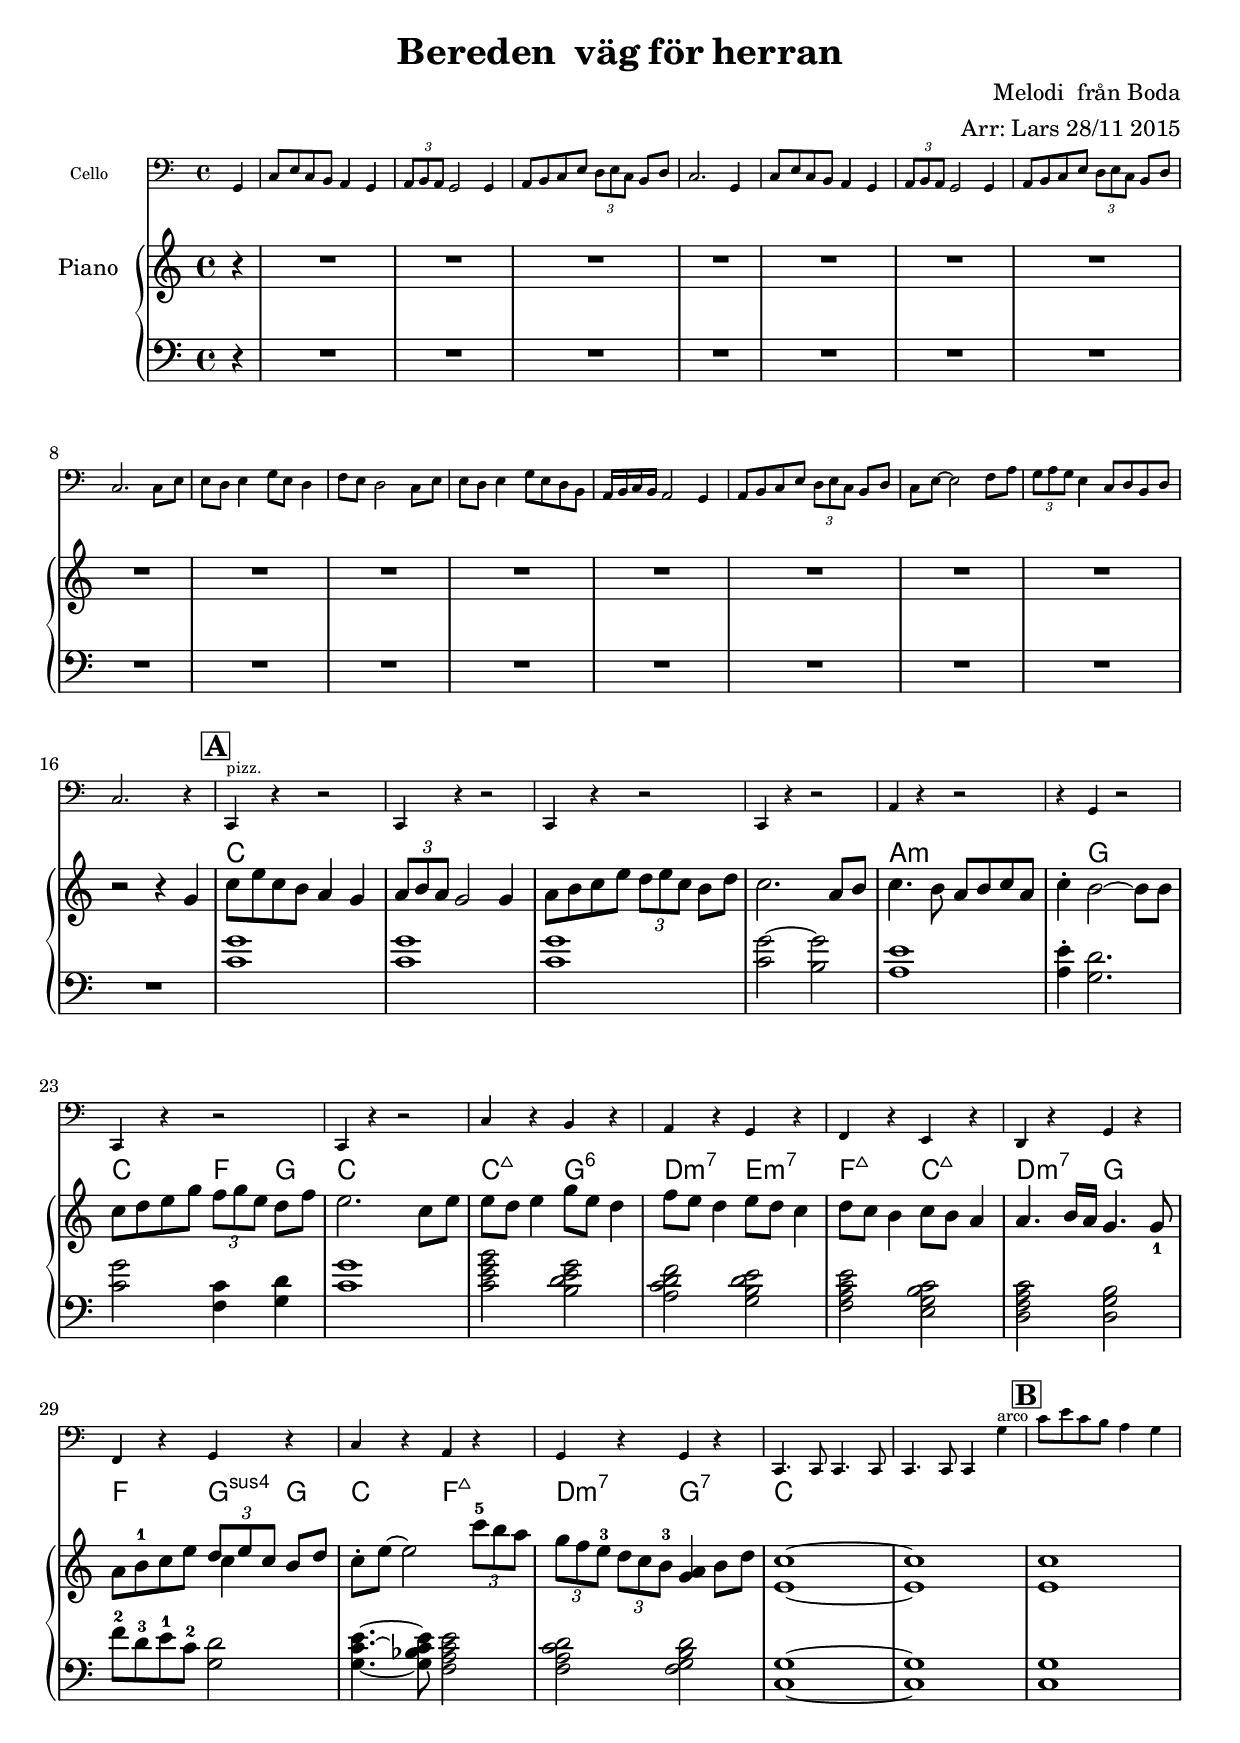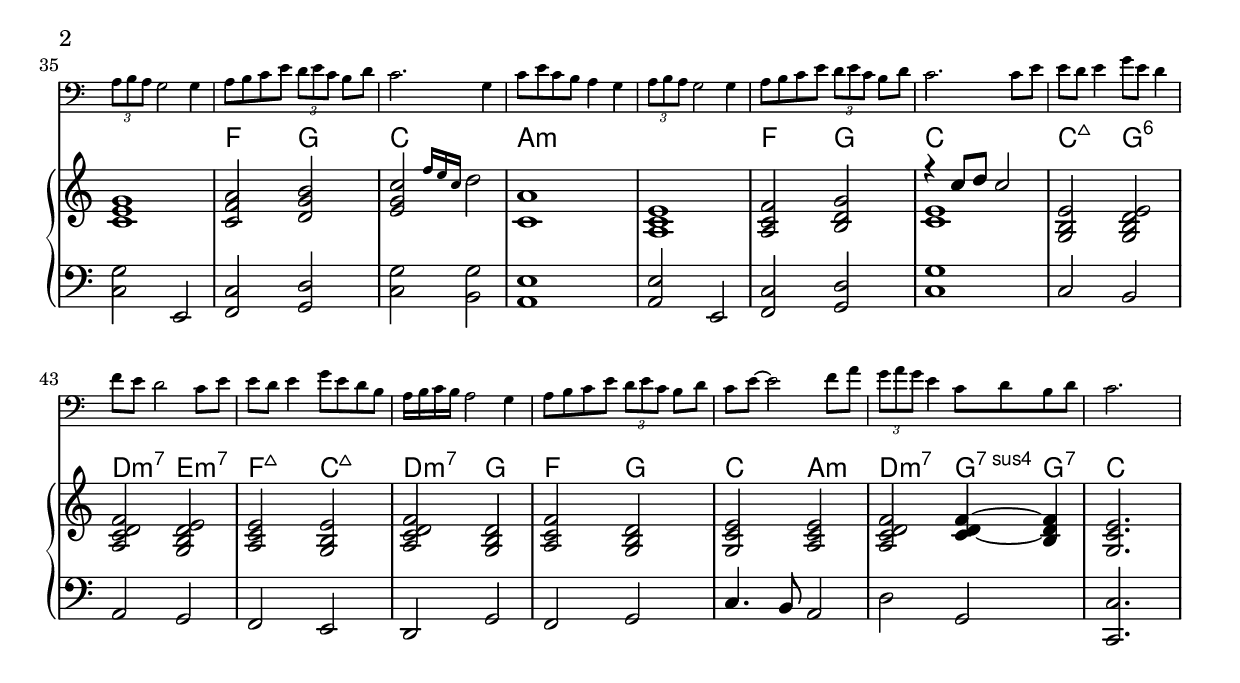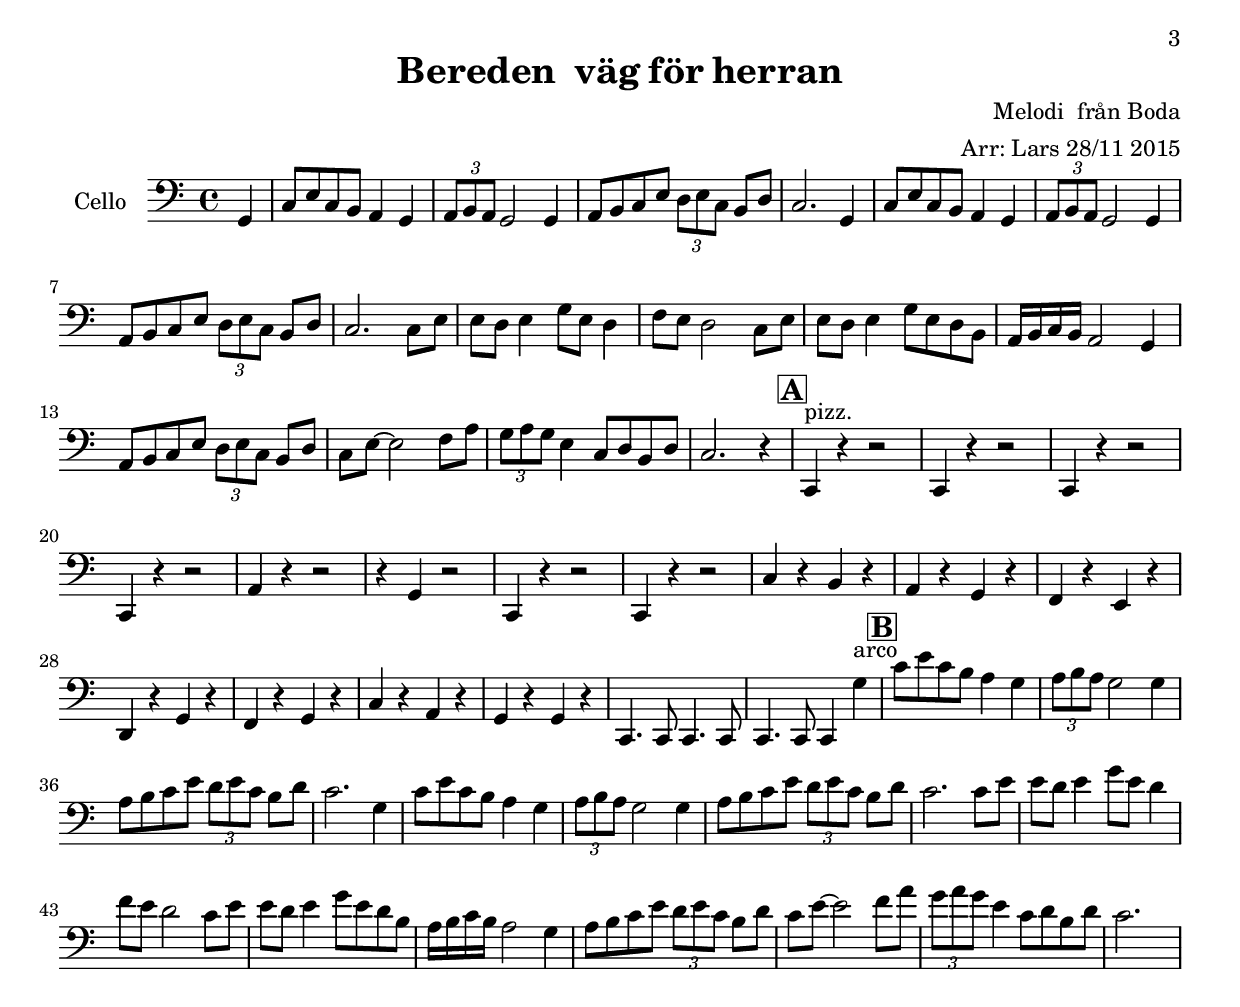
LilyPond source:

\version "2.19.15"

% Piano, left hand.

PianoLeft =
{
  \clef bass
  \key c \major
  \time 4/4
  % ----- Vers 1 (takt 1 - 16).
  \partial 4 r4
  R1*16
  % ----- Vers 2 (takt 17 - 32).
  % Takt 17 - 20.
  | <c' g'>1
  | <c' g'>1
  | <c' g'>1
  | <c' g'>2 ~ <b g'>2
  % Takt 21 - 24.
  | <a e'>1
  | <a e'>4-. <g d'>2.
  | <c' g'>2 <f c'>4 <g d'>
  | <c' g'>1
  % Takt 25 - 28.
  | <c' e' g' b'>2 <b d' e' g'>
  | <a c' d' f'> <g b d' e'>
  | <f a c' e'> <e g b c'>
  | <d f a c'> <d g b>
  % Takt 29 - 32.
  | f'8-2 d'-3 e'-1 c'-2 <g d'>2
  | <g c' e'>4. ~ <g bes c' e'>8 <f a c' e'>2
  | <f a c' d'>2 <f g b d'>
  | <c g>1 ~
  % Mellanspel (takt 33).
  | <c g>1
  % ----- Vers 3 (takt 34 - 49).
  % Takt 34 - 37.
  | <c g>1
  | <c g>2 e,
  | <f, c> <g, d>
  | <c g> <b, g>
  % Takt 38 - 41.
  | <a, e>1
  | <a, e>2 e,
  | <f, c> <g, d>
  | <c g>1
  % Takt 42 - 45.
  | c2 b,
  | a, g,
  | f, e,
  | d, g,
  % Takt 46 - 49.
  | f, g,
  | c4. b,8 a,2
  | d g,
  | <c, c>2. s4
}

% Piano, right hand.

PianoRight =
{
  \set Staff.instrumentName = #"Piano"
  \key c \major
  \time 4/4

  % ----- Vers 1 (takt 1 - 16).
  \partial 4 r4
  R1*15
  | r2 r4 g'4
  % ----- Vers 2 (takt 17 - 32).
  % Takt 17 - 20.
  | c''8 e'' c'' b' a'4 g'
  | \times 2/3 {a'8 b' a'} g'2 g'4
  | a'8 b' c'' e'' \times 2/3 {d''8 e'' c''} b'8 d''
  | c''2. a'8 b'
  % Takt 21 - 24.
  | c''4. b'8 a' b' c'' a'
  | c''4-. b'2 ~ b'8 b'8
  | c'' d'' e'' g'' \times 2/3 {f''8 g'' e''} d''8 f''
  | e''2. c''8 e''
  % Takt 25 - 28.
  | e''8 d'' e''4 g''8 e'' d''4
  | f''8 e'' d''4 e''8 d'' c''4
  | d''8 c'' b'4 c''8 b' a'4
  | a'4. b'16 a' g'4. g'8_1
  % Takt 29 - 32.
  | a' b'-1 c'' e''
  <<
  {
    \times 2/3 {d''8 e'' c''} b'8 d''
  } \\
  {
    c''4 s
  }
  >>
  | c''8-. e''8 ~ e''2 \times 2/3 {c'''8-5 b'' a''}
  | \times 2/3 {g'' f'' e''-3} \times 2/3 {d'' c'' b'-3} <g' a'>4 b'8 d''
  | <e' c''>1 ~
  % Mellanspel (takt 33)
  | <e' c''>1
  % ----- Vers 3 (takt 34 - 49).
  % Takt 34 - 37.
  | <e' c''>1
  | <c' e' g'>1
  | <c' f' a'>2 <d' g' b'>
  | <e' g' c''> \grace{ f''16 e'' c'' } d''2
  % Takt 38 - 41.
  | <c' a'>1
  | <a c' e'>1
  | <a c' f'>2 <b d' g'>
  |
  <<
  {
    r4 c''8 d'' c''2
  } \\
  {
    <c' e'>1
  }
  >>
  % Takt 42 - 45.
  | <g b e'>2 <g b d' e'>
  | <a c' d' f'> <g b d' e'>
  | <a c' e'> <g b e'>
  | <a c' d' f'> <g b d'>
  % Takt 46 - 49.
  | <a c' f'> <g b d'>
  | <g c' e'> <a c' e'>
  | <a c' d' f'> <c' d' f'>4 ~ <b d' f'>
  | <g c' e'>2. s4

}

% Cello.

melodiG =
{
  % Takt 1 - 4.
  | g'8 b' g' fis' e'4 d'4
  | \times 2/3 {e'8 fis' e'} d'2 d'4
  | e'8 fis' g' b' \times 2/3 {a'8 b' g'} fis'8 a'
  | g'2. d'4
  % Takt 5 - 8.
  | g'8 b' g' fis' e'4 d'4
  | \times 2/3 {e'8 fis' e'} d'2 d'4
  | e'8 fis' g' b' \times 2/3 {a'8 b' g'} fis'8 a'
  | g'2. g'8 b'
  % Takt 9 - 12.
  | b' a' b'4 d''8 b' a'4
  | c''8 b' a'2 g'8 b'
  | b' a' b'4 d''8 b' a' fis'
  | e'16 fis' g' fis' e'2 d'4
  % Takt 13 - 16.
  | e'8 fis' g' b' \times 2/3 { a'8 b' g'} fis'8 a'
  | g' b' ~ b'2 c''8 e''
  | \times 2/3 {d''8 e'' d''} b'4 g'8 a' fis' a'
  | g'2.
}

Cello =
{
  \set Staff.instrumentName = #"Cello"
  \set Score.markFormatter = #format-mark-box-letters % Letters in boxes.
  \clef bass
  \key c \major
  \time 4/4
  % ----- Vers 1.
  \partial 4 g,4
  \transpose g' c
  \melodiG r4
  % ----- Vers 2 (takt 17 - 32).
  % Takt 17 - 20.
  \mark \default
  | c,4^"pizz." r4 r2
  | c,4 r4 r2
  | c,4 r4 r2
  | c,4 r4 r2
  % Takt 21 - 24.
  | a,4 r4 r2
  | r4 g,4 r2
  | c,4 r4 r2
  | c,4 r4 r2
  % Takt 25 - 28.
  | c4 r b, r
  | a, r g, r
  | f, r e, r
  | d, r g, r
  % Takt 29 - 32.
  | f, r g, r
  | c r a, r
  | g, r g, r
  | c,4. c,8 c,4. c,8
  % Mellanspel (takt 33).
  | c,4. c,8 c,4 g4^"arco"
  % ----- Vers 3.
  \mark \default
  \transpose g' c'
  \melodiG s4
}


% Chords.


ackord = \chordmode
{
  \set chordChanges = ##f
  % ----- Vers 1.
  \partial4 s4
  s1 s s s s s s s s s s s s s s s
  % ----- Vers 2.
  c1 s s s
  a:m s4 g2. c2 f4 g4 c1
  c2:maj7 g:6 d:m7 e:m7 f:maj7 c:maj7 d:m7 g
  f2 g4:sus4 g c2 f:maj7 d:m7 g:7 c1
  % Mellanspel.
  s1
  % ----- Vers 3.
  s s f2 g c1
  a:m s f2 g c1 
  c2:maj7 g:6 d:m7 e:m7 f:maj7 c:maj7 d:m7 g
  f g c a:m d:m7 g4:7sus4 g4:7 c2.
}


\header
{
  title = \markup{ "Bereden " \concat{v \char ##x00e4 g }
                   \concat{f \char ##x00f6 r } herran}
  arranger = "Arr: Lars 28/11 2015"
  composer = \markup{ "Melodi " \concat{fr \char ##x00e5 n } Boda }
}

celloStaff =
{
  \new Staff
  {
    \set Staff.midiInstrument = #"cello"
    \Cello
  }
}

celloStaffSmall =
{
  \new Staff \with {
    \magnifyStaff #5/7
  }
  {
    \set Staff.midiInstrument = #"cello"
    \Cello
  }
}

pianoStaff =
{
  \new PianoStaff
  <<
    \new Staff
    {
      \PianoRight
    }
    \new Staff
    {
      \PianoLeft
    }
  >>
}

fullScore =
{
<<
  \celloStaffSmall
  \chords { \ackord }
  \pianoStaff
>>
}



 % -------------------------- Scores.

% Main score.
\bookpart {
\score {
  \fullScore
  \layout {}
}
}


% Cello only.
\bookpart {
\score {
  <<
    \compressFullBarRests
    \celloStaff
  >>
  \layout {}
}
}

% MIDI.
\score {
  \unfoldRepeats { \fullScore }
  \midi {
    \context {
      \Score
    tempoWholesPerMinute = #(ly:make-moment 90 4)
    }
  }
}
